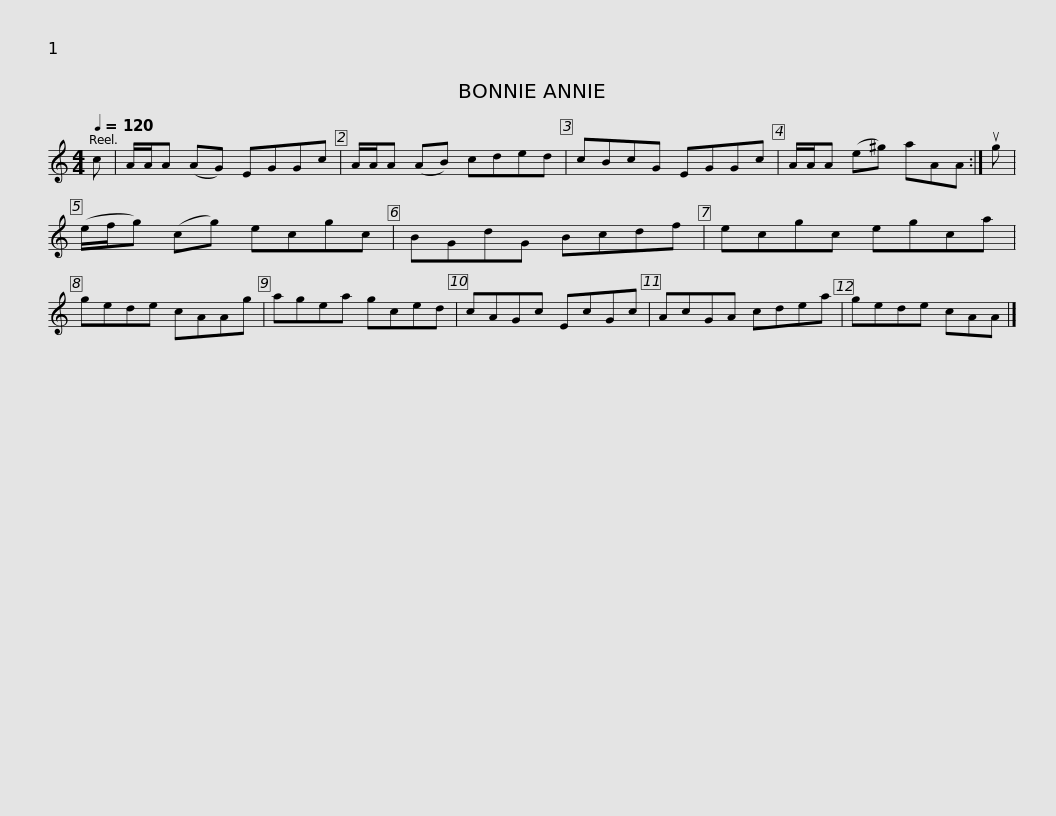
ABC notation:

X:1
L:1/8
Q:1/4=120
M:4/4
I:linebreak $
K:C
V:1 treble
V:1
 c | A/A/A (AG) EGGc | A/A/A (AB) cded | cBcG EGGc | A/A/A (e^g) aAA :| %5
 ug |$ (e/f/g) (cg) ecgc | BGdG Bcdf | ecgc egca | gede cAAg | %10
 agea gced |$ cAGc EcGc | AcGA cdea | gede cAA |] %14
